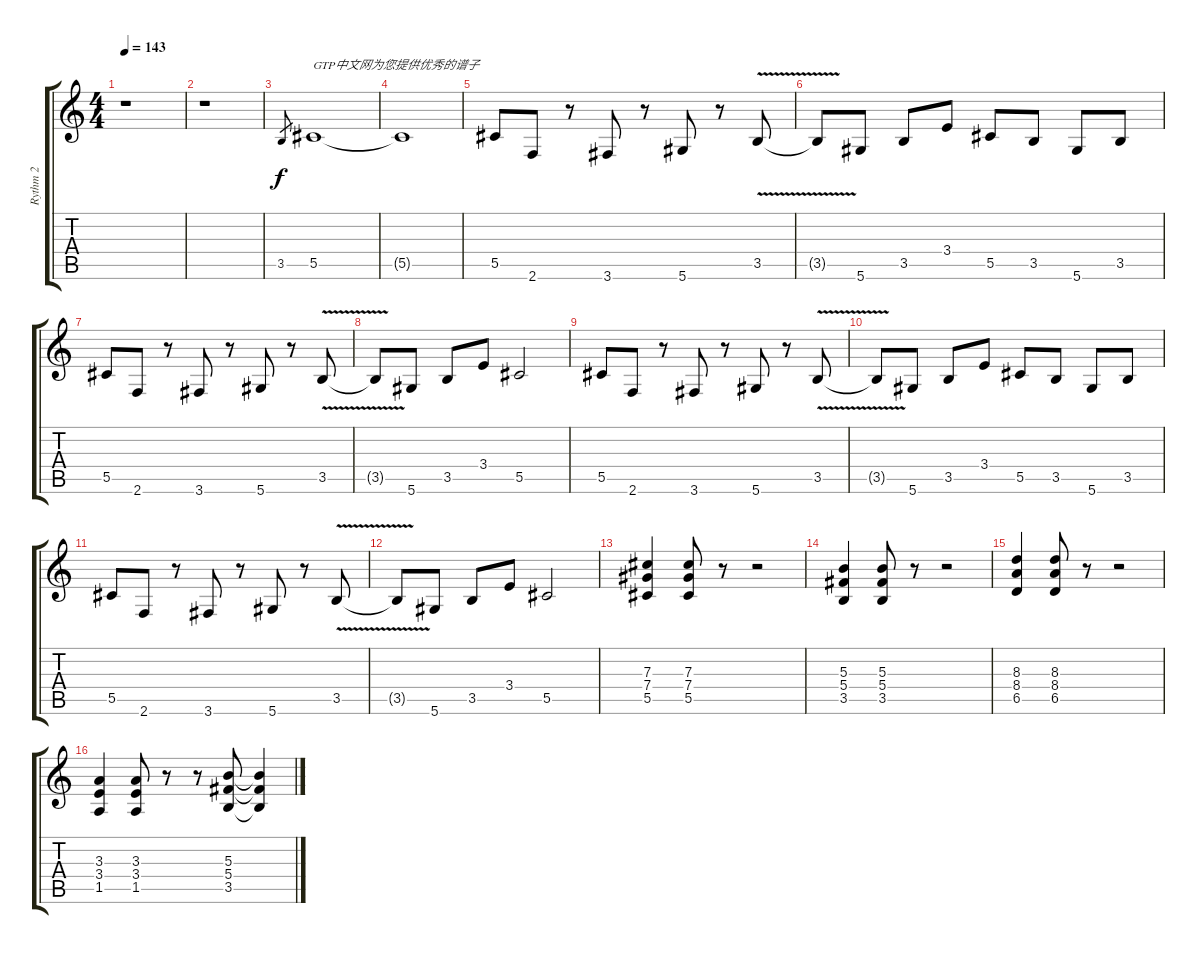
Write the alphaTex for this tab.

\track ("Rythm 2" "Rythm 2") {instrument overdrivenguitar}
\staff {score tabs}
\tuning (Eb4 Bb3 Gb3 Db3 Ab2 Eb2) {hide}
\ts (4 4)
\tempo 143
\clef g2
\ks c
r.1{dy f instrument overdrivenguitar} |
r.1 |
3.5.8{gr} 5.5.1{txt "GTP中文网为您提供优秀的谱子"} |
5.5{t}.1 |
5.5.8 2.6.8 r.8 3.6.8 r.8 5.6.8 r.8 3.5{v}.8 |
3.5{t}.8 5.6.8 3.5.8 3.4.8 5.5.8 3.5.8 5.6.8 3.5.8 |
5.5.8 2.6.8 r.8 3.6.8 r.8 5.6.8 r.8 3.5{v}.8 |
3.5{t}.8 5.6.8 3.5.8 3.4.8 5.5.2 |
5.5.8 2.6.8 r.8 3.6.8 r.8 5.6.8 r.8 3.5{v}.8 |
3.5{t}.8 5.6.8 3.5.8 3.4.8 5.5.8 3.5.8 5.6.8 3.5.8 |
5.5.8 2.6.8 r.8 3.6.8 r.8 5.6.8 r.8 3.5{v}.8 |
3.5{t}.8 5.6.8 3.5.8 3.4.8 5.5.2 |
(7.3 7.4 5.5).4 (7.3 7.4 5.5).8 r.8 r.2 |
(5.3 5.4 3.5).4 (5.3 5.4 3.5).8 r.8 r.2 |
(8.3 8.4 6.5).4 (8.3 8.4 6.5).8 r.8 r.2 |
(3.3 3.4 1.5).4 (3.3 3.4 1.5).8 r.8 r.8 (5.3 5.4 3.5).8 (5.3{t} 5.4{t} 3.5{t}).4
